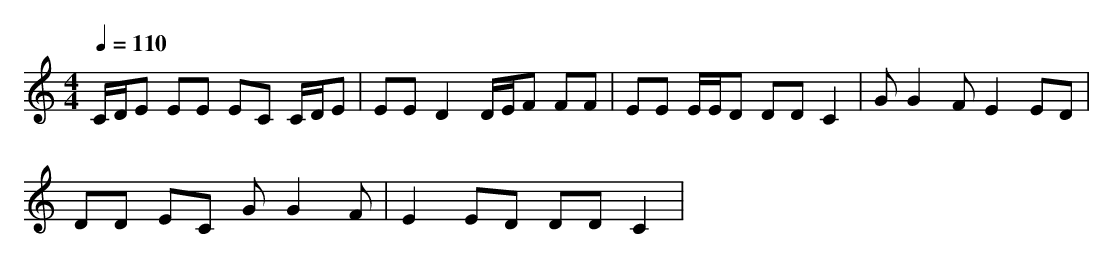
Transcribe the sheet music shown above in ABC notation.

X:1
T:
M: 4/4
L: 1/8
Q:1/4=110
K:C % 0 sharps
C/2D/2E EE EC C/2D/2E|EE D2 D/2E/2F FF|EE E/2E/2D DD C2|GG2F E2 ED|
DD EC GG2F|E2 ED DD C2|
